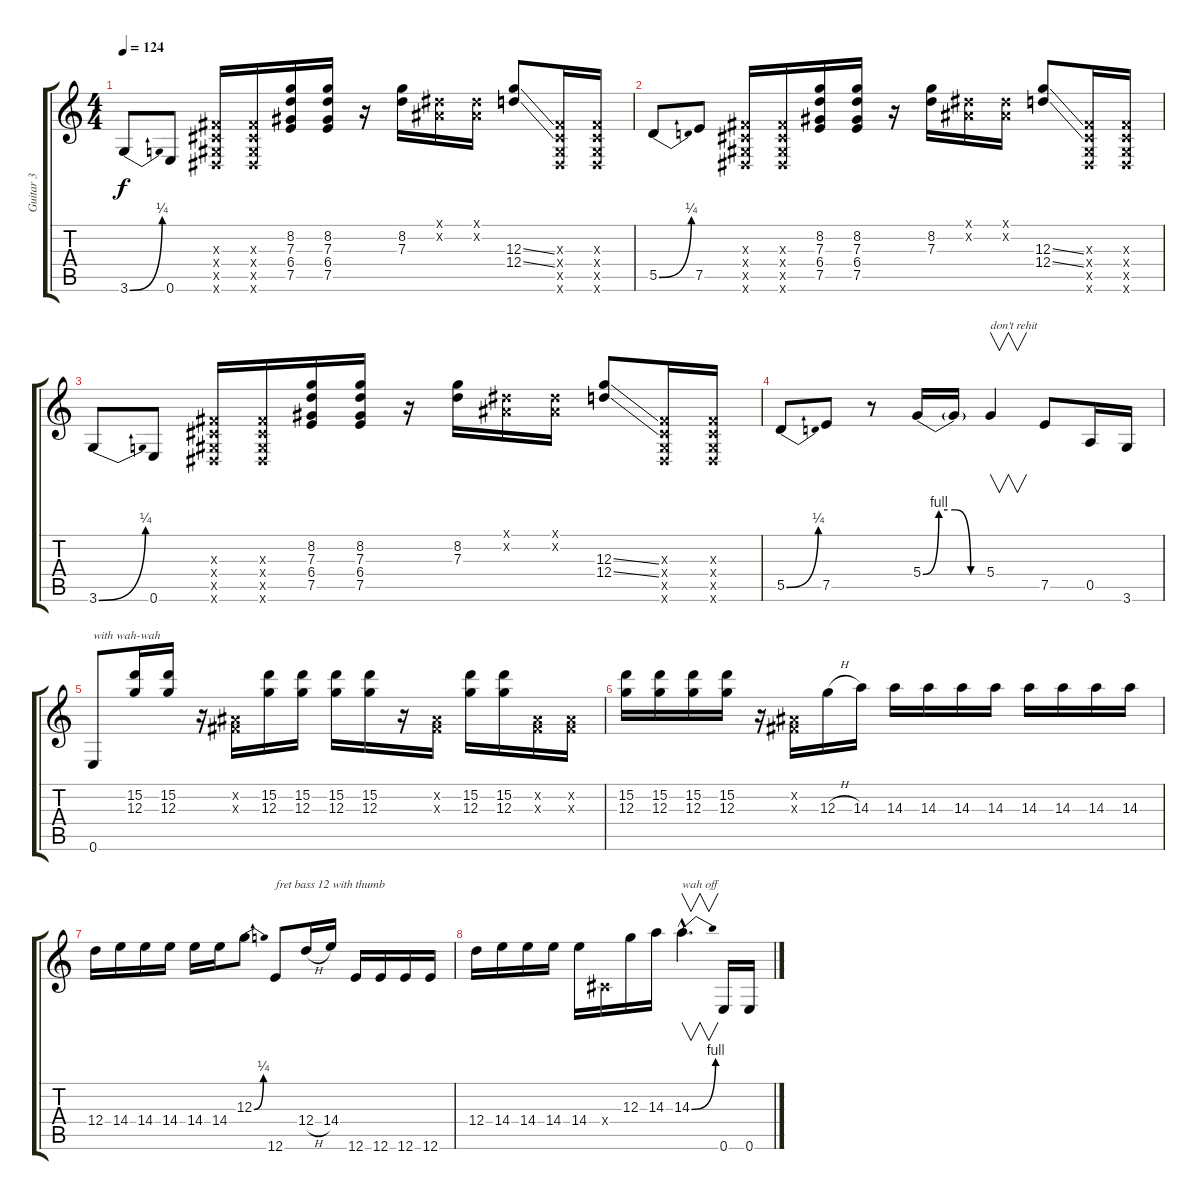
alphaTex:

\track ("Guitar 3" "Guitar 3") {instrument overdrivenguitar}
\staff {score tabs}
\tuning (E4 B3 G3 D3 A2 E2) {hide}
\ts (4 4)
\tempo 124
\clef g2
\ks c
3.6{be (bend 0 0 60 1)}.8{dy f} 0.6.8 (-1.3{x} -1.4{x} -1.5{x} -1.6{x}).16 (-1.3{x} -1.4{x} -1.5{x} -1.6{x}).16 (8.2 7.3 6.4 7.5).16 (8.2 7.3 6.4 7.5).16 r.16 (8.2 7.3).16 (-1.1{x} -1.2{x}).16 (-1.1{x} -1.2{x}).16 (12.3{ss} 12.4{ss}).8 (-1.3{x} -1.4{x} -1.5{x} -1.6{x}).16 (-1.3{x} -1.4{x} -1.5{x} -1.6{x}).16 |
5.5{be (bend 0 0 60 1)}.8 7.5.8 (-1.3{x} -1.4{x} -1.5{x} -1.6{x}).16 (-1.3{x} -1.4{x} -1.5{x} -1.6{x}).16 (8.2 7.3 6.4 7.5).16 (8.2 7.3 6.4 7.5).16 r.16 (8.2 7.3).16 (-1.1{x} -1.2{x}).16 (-1.1{x} -1.2{x}).16 (12.3{ss} 12.4{ss}).8 (-1.3{x} -1.4{x} -1.5{x} -1.6{x}).16 (-1.3{x} -1.4{x} -1.5{x} -1.6{x}).16 |
3.6{be (bend 0 0 60 1)}.8 0.6.8 (-1.3{x} -1.4{x} -1.5{x} -1.6{x}).16 (-1.3{x} -1.4{x} -1.5{x} -1.6{x}).16 (8.2 7.3 6.4 7.5).16 (8.2 7.3 6.4 7.5).16 r.16 (8.2 7.3).16 (-1.1{x} -1.2{x}).16 (-1.1{x} -1.2{x}).16 (12.3{ss} 12.4{ss}).8 (-1.3{x} -1.4{x} -1.5{x} -1.6{x}).16 (-1.3{x} -1.4{x} -1.5{x} -1.6{x}).16 |
5.5{be (bend 0 0 60 1)}.8 7.5.8 r.8 5.4{be (custom 0 0 15 4 30 4 45 0 60 0)}.16 5.4{t}.16 5.4.4{v txt "don't rehit"} 7.5.8 0.5.16 3.6.16 |
0.6.8{txt "with wah-wah"} (15.2 12.3).16 (15.2 12.3).16 r.16 (-1.2{x} -1.3{x}).16 (15.2 12.3).16 (15.2 12.3).16 (15.2 12.3).16 (15.2 12.3).16 r.16 (-1.2{x} -1.3{x}).16 (15.2 12.3).16 (15.2 12.3).16 (-1.2{x} -1.3{x}).16 (-1.2{x} -1.3{x}).16 |
(15.2 12.3).16 (15.2 12.3).16 (15.2 12.3).16 (15.2 12.3).16 r.16 (-1.2{x} -1.3{x}).16 12.3{h}.16 14.3.16 14.3.16 14.3.16 14.3.16 14.3.16 14.3.16 14.3.16 14.3.16 14.3.16 |
12.4.16 14.4.16 14.4.16 14.4.16 14.4.16 14.4.16 12.3{be (bend 0 0 60 1)}.8 12.6.8{txt "fret bass 12 with thumb"} 12.4{h}.16 14.4.16 12.6.16 12.6.16 12.6.16 12.6.16 |
12.4.16 14.4.16 14.4.16 14.4.16 14.4.16 -1.4{x}.16 12.3.16 14.3.16 14.3{be (bend 0 0 60 4) hac}.4{v d txt "wah off"} 0.6.16 0.6.16
